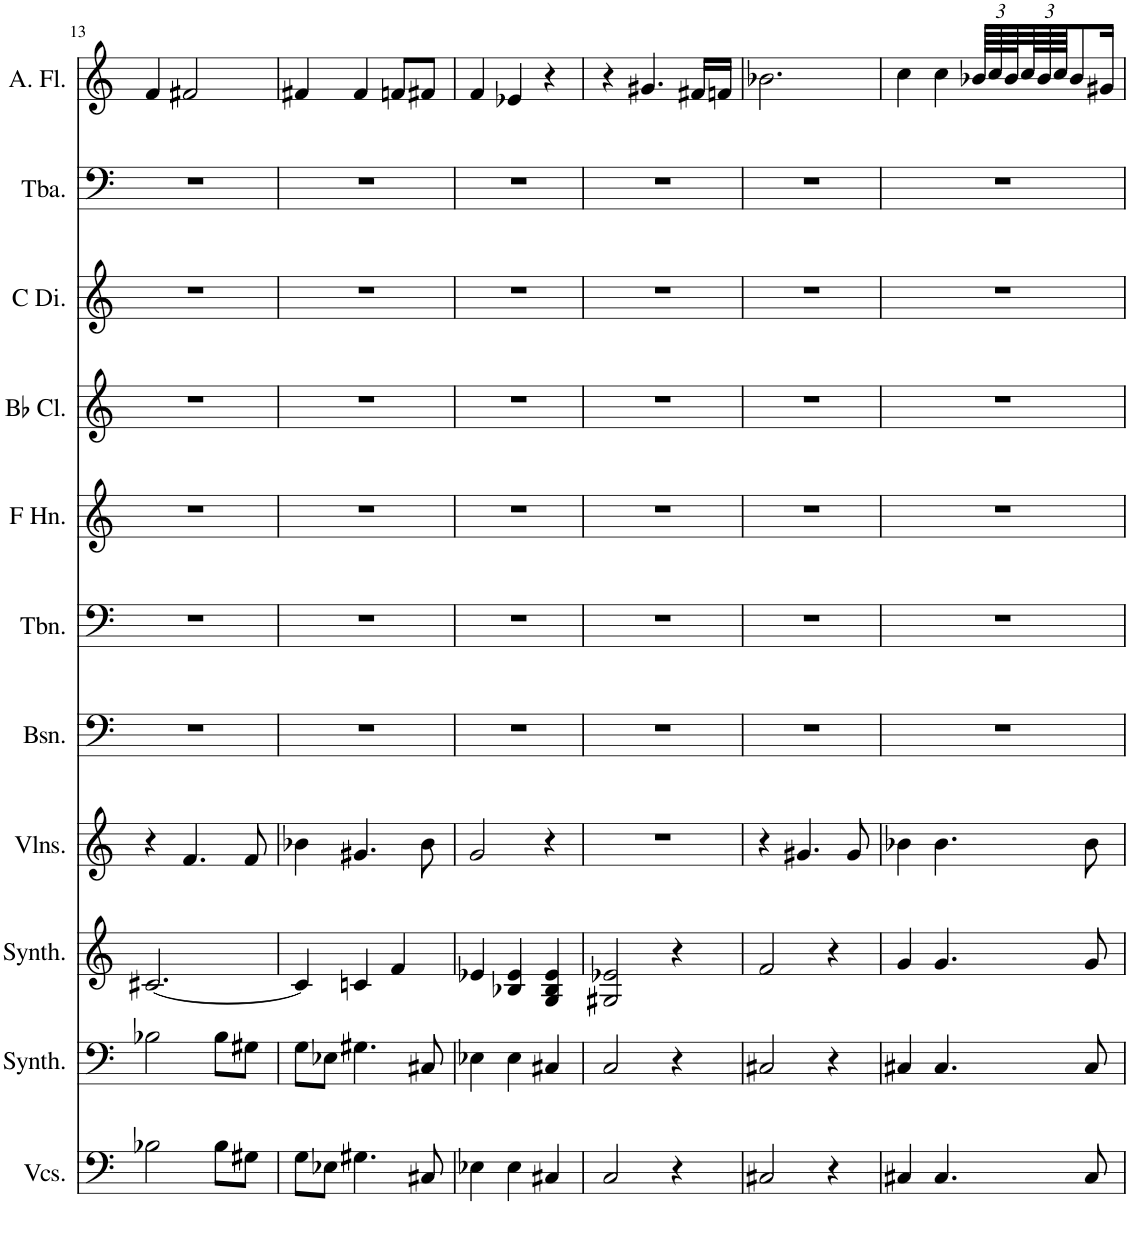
**kern	**kern	**kern	**kern	**kern	**kern	**kern	**kern	**kern	**kern	**kern
*part11	*part10	*part9	*part8	*part7	*part6	*part5	*part4	*part3	*part2	*part1
*staff11	*staff10	*staff9	*staff8	*staff7	*staff6	*staff5	*staff4	*staff3	*staff2	*staff1
*I"Violoncellos, D'Bass/Strings, etc	*I"String Synthesizer, Synth strings, etc	*I"String Synthesizer, Synth strings 2	*I"Violins, 1st violins	*I"Bassoon, Bass 2	*I"Trombone, Bass 1	*I"Horn in F, Tenor	*I"Bb Clarinet, Alto	*I"C Dizi, Treble	*I"Tuba, Bass Solo	*I"Alto Flute, Contralto Solo
*I'Vcs.	*I'Synth.	*I'Synth.	*I'Vlns.	*I'Bsn.	*I'Tbn.	*	*I'Bb Cl.	*I'C Di.	*I'Tba.	*I'A. Fl.
!!LO:PB:g=z
*clefF4	*clefF4	*clefG2	*clefG2	*clefF4	*clefF4	*clefG2	*clefG2	*clefG2	*clefF4	*clefG2
*	*	*	*	*	*	*Trd4c7	*Trd1c2	*Trd-7c-12	*	*Trd3c5
*k[]	*k[]	*k[]	*k[]	*k[]	*k[]	*k[]	*k[]	*k[]	*k[]	*k[]
*M3/4	*M3/4	*M3/4	*M3/4	*M3/4	*M3/4	*M3/4	*M3/4	*M3/4	*M3/4	*M3/4
=13	=13	=13	=13	=13	=13	=13	=13	=13	=13	=13
2B-X\	2B-X\	[2.c#X/	4r	2.r	2.r	2.r	2.r	2.r	2.r	4f/
.	.	.	4.f/	.	.	.	.	.	.	2f#X/
8B-\L	8B-\L	.	.	.	.	.	.	.	.	.
8G#X\J	8G#X\J	.	8f/	.	.	.	.	.	.	.
=14	=14	=14	=14	=14	=14	=14	=14	=14	=14	=14
8G\L	8G\L	4c#/]	4b-X\	2.r	2.r	2.r	2.r	2.r	2.r	4f#X/
8E-X\J	8E-X\J	.	.	.	.	.	.	.	.	.
4.G#X\	4.G#X\	4cn/	4.g#X/	.	.	.	.	.	.	4f#/
.	.	4f/	.	.	.	.	.	.	.	8fn/L
8C#X/	8C#X/	.	8b-\	.	.	.	.	.	.	8f#X/J
=15	=15	=15	=15	=15	=15	=15	=15	=15	=15	=15
4E-X\	4E-X\	4e-X/	2g/	2.r	2.r	2.r	2.r	2.r	2.r	4f/
4E-\	4E-\	4B-X/ 4e-/	.	.	.	.	.	.	.	4e-X/
4C#X/	4C#X/	4G/ 4B-/ 4e-/	4r	.	.	.	.	.	.	4r
=16	=16	=16	=16	=16	=16	=16	=16	=16	=16	=16
2C/	2C/	2G#X/ 2e-X/	2.r	2.r	2.r	2.r	2.r	2.r	2.r	4r
.	.	.	.	.	.	.	.	.	.	4.g#X/
4r	4r	4r	.	.	.	.	.	.	.	.
.	.	.	.	.	.	.	.	.	.	16f#X/LL
.	.	.	.	.	.	.	.	.	.	16fn/JJ
=17	=17	=17	=17	=17	=17	=17	=17	=17	=17	=17
2C#X/	2C#X/	2f/	4r	2.r	2.r	2.r	2.r	2.r	2.r	2.b-X\
.	.	.	4.g#X/	.	.	.	.	.	.	.
4r	4r	4r	.	.	.	.	.	.	.	.
.	.	.	8g#/	.	.	.	.	.	.	.
=18	=18	=18	=18	=18	=18	=18	=18	=18	=18	=18
4C#X/	4C#X/	4g/	4b-X\	2.r	2.r	2.r	2.r	2.r	2.r	4cc\
4.C#/	4.C#/	4.g/	4.b-\	.	.	.	.	.	.	4cc\
*	*	*	*	*	*	*	*	*	*	*Xbrackettup
.	.	.	.	.	.	.	.	.	.	96b-X/LLLL
.	.	.	.	.	.	.	.	.	.	96cc/
.	.	.	.	.	.	.	.	.	.	96b-/
.	.	.	.	.	.	.	.	.	.	96cc/
.	.	.	.	.	.	.	.	.	.	96b-/
.	.	.	.	.	.	.	.	.	.	96cc/JJJ
.	.	.	.	.	.	.	.	.	.	8b-/
8C#/	8C#/	8g/	8b-\	.	.	.	.	.	.	.
.	.	.	.	.	.	.	.	.	.	16g#X/Jk
=	=	=	=	=	=	=	=	=	=	=
*-	*-	*-	*-	*-	*-	*-	*-	*-	*-	*-
